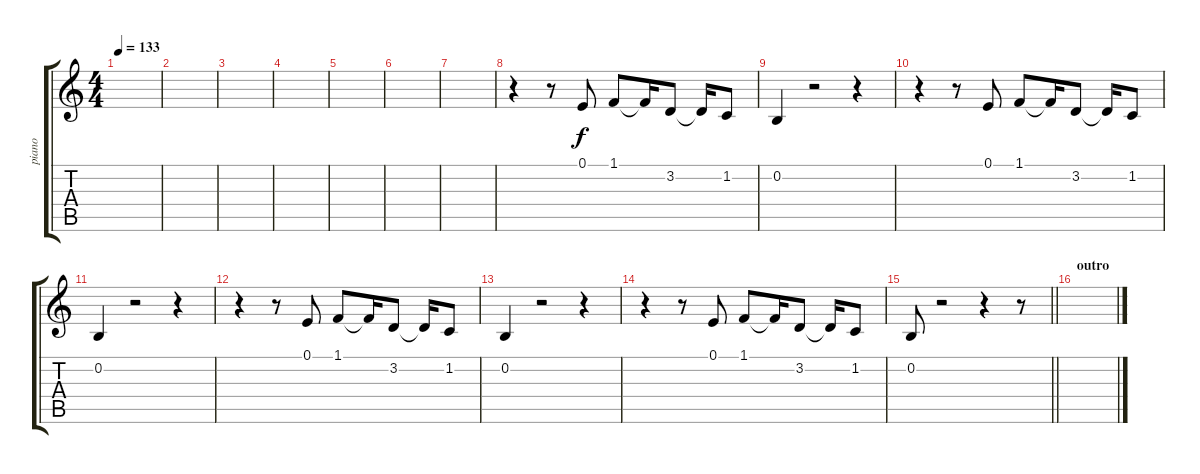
\track ("piano" "piano") {instrument electricgrandpiano}
\staff {score tabs}
\tuning (E4 B3 G3 D3 A2 E2) {hide}
\ts (4 4)
\tempo 133
\clef g2
\ks c
|
|
|
|
|
|
|
r.4 r.8 0.1.8 1.1.8 1.1{t}.16 3.2.8 3.2{t}.16 1.2.8 |
0.2.4 r.2 r.4 |
r.4 r.8 0.1.8 1.1.8 1.1{t}.16 3.2.8 3.2{t}.16 1.2.8 |
0.2.4 r.2 r.4 |
r.4 r.8 0.1.8 1.1.8 1.1{t}.16 3.2.8 3.2{t}.16 1.2.8 |
0.2.4 r.2 r.4 |
r.4 r.8 0.1.8 1.1.8 1.1{t}.16 3.2.8 3.2{t}.16 1.2.8 |
\barLineRight lightlight
0.2.8 r.2 r.4 r.8 |
\section ("" "outro")
